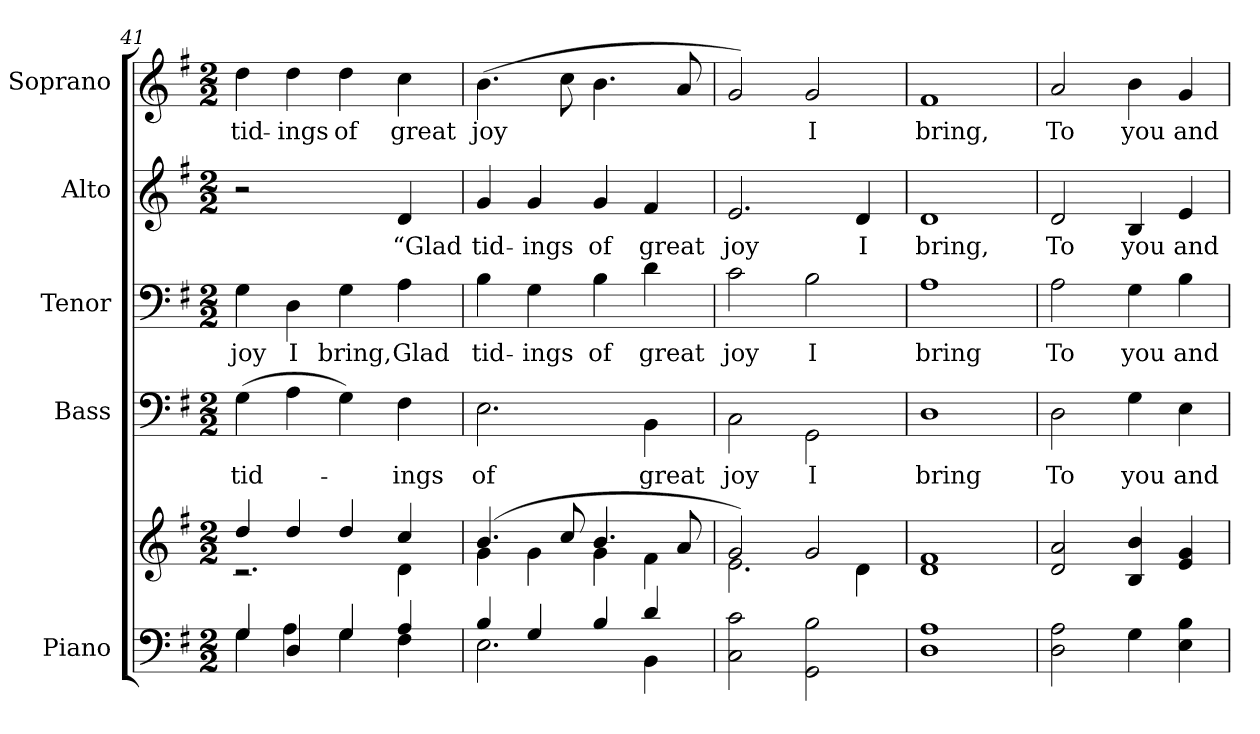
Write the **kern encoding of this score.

**kern	**kern	**kern	**text	**kern	**text	**kern	**text	**kern	**text
*part5	*part5	*part4	*part4	*part3	*part3	*part2	*part2	*part1	*part1
*staff6	*staff5	*staff4	*staff4	*staff3	*staff3	*staff2	*staff2	*staff1	*staff1
*I"Piano	*	*I"Bass	*	*I"Tenor	*	*I"Alto	*	*I"Soprano	*
*I'Pno.	*	*I'B.	*	*I'T.	*	*I'A.	*	*I'S.	*
*clefF4	*clefG2	*clefF4	*	*clefF4	*	*clefG2	*	*clefG2	*
*k[f#]	*k[f#]	*k[f#]	*	*k[f#]	*	*k[f#]	*	*k[f#]	*
*G:	*G:	*G:	*	*G:	*	*G:	*	*G:	*
*M2/2	*M2/2	*M2/2	*	*M2/2	*	*M2/2	*	*M2/2	*
=41	=41	=41	=41	=41	=41	=41	=41	=41	=41
*^	*^	*	*	*	*	*	*	*	*
!	!	!	!	!	!LO:LY:b:color=#000000	!	!	!	!	!	!
!	!	!	!	!	!	!	!LO:LY:b:color=#000000	!	!	!	!
!	!	!	!	!	!	!	!	!	!	!	!LO:LY:b:color=#000000
4Gi/	4Gi\	4ddi/	2.r	(4Gi\	tid-	4Gi\	joy	2r	.	4ddi\	tid-
!	!	!	!	!	!	!	!LO:LY:b:color=#000000	!	!	!	!
!	!	!	!	!	!	!	!	!	!	!	!LO:LY:b:color=#000000
4Di/	4Ai\	4ddi/	.	4Ai\	.	4Di\	I	.	.	4ddi\	-ings
!	!	!	!	!	!	!	!LO:LY:b:color=#000000	!	!	!	!
!	!	!	!	!	!	!	!	!	!	!	!LO:LY:b:color=#000000
4Gi/	4Gi\	4ddi/	.	4Gi\)	.	4Gi\	bring,	4ryy	.	4ddi\	of
!	!	!	!	!	!LO:LY:b:color=#000000	!	!	!	!	!	!
!	!	!	!	!	!	!	!LO:LY:b:color=#000000	!	!	!	!
!	!	!	!	!	!	!	!	!	!LO:LY:b:color=#000000	!	!
!	!	!	!	!	!	!	!	!	!	!	!LO:LY:b:color=#000000
4Ai/	4F#i\	4cci/	4di\	4F#i\	-ings	4Ai\	Glad	4di/	“Glad	4cci\	great
!!LO:PB:g=z
=42	=42	=42	=42	=42	=42	=42	=42	=42	=42	=42	=42
!	!	!	!	!	!LO:LY:b:color=#000000	!	!	!	!	!	!
!	!	!	!	!	!	!	!LO:LY:b:color=#000000	!	!	!	!
!	!	!	!	!	!	!	!	!	!LO:LY:b:color=#000000	!	!
!	!	!	!	!	!	!	!	!	!	!	!LO:LY:b:color=#000000
4Bi/	2.Ei\	(4.bi/	4gi\	2.Ei\	of	4Bi\	tid-	4gi/	tid-	(4.bi\	joy
!	!	!	!	!	!	!	!LO:LY:b:color=#000000	!	!	!	!
!	!	!	!	!	!	!	!	!	!LO:LY:b:color=#000000	!	!
4Gi/	.	.	4gi\	.	.	4Gi\	-ings	4gi/	-ings	.	.
.	.	8cci/	.	.	.	.	.	.	.	8cci\	.
!	!	!	!	!	!	!	!LO:LY:b:color=#000000	!	!	!	!
!	!	!	!	!	!	!	!	!	!LO:LY:b:color=#000000	!	!
4Bi/	.	4.bi/	4gi\	.	.	4Bi\	of	4gi/	of	4.bi\	.
!	!	!	!	!	!LO:LY:b:color=#000000	!	!	!	!	!	!
!	!	!	!	!	!	!	!LO:LY:b:color=#000000	!	!	!	!
!	!	!	!	!	!	!	!	!	!LO:LY:b:color=#000000	!	!
4di/	4BBi\	.	4f#i\	4BBi\	great	4di\	great	4f#i/	great	.	.
.	.	8ai/	.	.	.	.	.	.	.	8ai/	.
*v	*v	*	*	*	*	*	*	*	*	*	*
=43	=43	=43	=43	=43	=43	=43	=43	=43	=43	=43
!	!	!	!	!LO:LY:b:color=#000000	!	!	!	!	!	!
!	!	!	!	!	!	!LO:LY:b:color=#000000	!	!	!	!
!	!	!	!	!	!	!	!	!LO:LY:b:color=#000000	!	!
2Ci\ 2ci	2gi/)	2.ei\	2Ci\	joy	2ci\	joy	2.ei/	joy	2gi/)	.
!	!	!	!	!LO:LY:b:color=#000000	!	!	!	!	!	!
!	!	!	!	!	!	!LO:LY:b:color=#000000	!	!	!	!
!	!	!	!	!	!	!	!	!	!	!LO:LY:b:color=#000000
2GGi\ 2Bi	2gi/	.	2GGi\	I	2Bi\	I	.	.	2gi/	I
!	!	!	!	!	!	!	!	!LO:LY:b:color=#000000	!	!
.	.	4di\	.	.	.	.	4di/	I	.	.
=44	=44	=44	=44	=44	=44	=44	=44	=44	=44	=44
!	!	!	!	!LO:LY:b:color=#000000	!	!	!	!	!	!
!	!	!	!	!	!	!LO:LY:b:color=#000000	!	!	!	!
!	!	!	!	!	!	!	!	!LO:LY:b:color=#000000	!	!
!	!	!	!	!	!	!	!	!	!	!LO:LY:b:color=#000000
1Di 1Ai	1f#i	1di	1Di	bring	1Ai	bring	1di	bring,	1f#i	bring,
*	*v	*v	*	*	*	*	*	*	*	*
=45	=45	=45	=45	=45	=45	=45	=45	=45	=45
*	*^	*	*	*	*	*	*	*	*
!	!	!	!	!LO:LY:b:color=#000000	!	!	!	!	!	!
*	*v	*v	*	*	*	*	*	*	*	*
*	*^	*	*	*	*	*	*	*	*
!	!	!	!	!	!	!LO:LY:b:color=#000000	!	!	!	!
*	*v	*v	*	*	*	*	*	*	*	*
*	*^	*	*	*	*	*	*	*	*
!	!	!	!	!	!	!	!	!LO:LY:b:color=#000000	!	!
*	*v	*v	*	*	*	*	*	*	*	*
*	*^	*	*	*	*	*	*	*	*
!	!	!	!	!	!	!	!	!	!	!LO:LY:b:color=#000000
*	*v	*v	*	*	*	*	*	*	*	*
2Di\ 2Ai	2di/ 2ai	2Di\	To	2Ai\	To	2di/	To	2ai/	To
!	!	!	!LO:LY:b:color=#000000	!	!	!	!	!	!
!	!	!	!	!	!LO:LY:b:color=#000000	!	!	!	!
!	!	!	!	!	!	!	!LO:LY:b:color=#000000	!	!
!	!	!	!	!	!	!	!	!	!LO:LY:b:color=#000000
4Gi\	4Bi/ 4bi	4Gi\	you	4Gi\	you	4Bi/	you	4bi\	you
!	!	!	!LO:LY:b:color=#000000	!	!	!	!	!	!
!	!	!	!	!	!LO:LY:b:color=#000000	!	!	!	!
!	!	!	!	!	!	!	!LO:LY:b:color=#000000	!	!
!	!	!	!	!	!	!	!	!	!LO:LY:b:color=#000000
4Ei\ 4Bi	4ei/ 4gi	4Ei\	and	4Bi\	and	4ei/	and	4gi/	and
=	=	=	=	=	=	=	=	=	=
*-	*-	*-	*-	*-	*-	*-	*-	*-	*-
